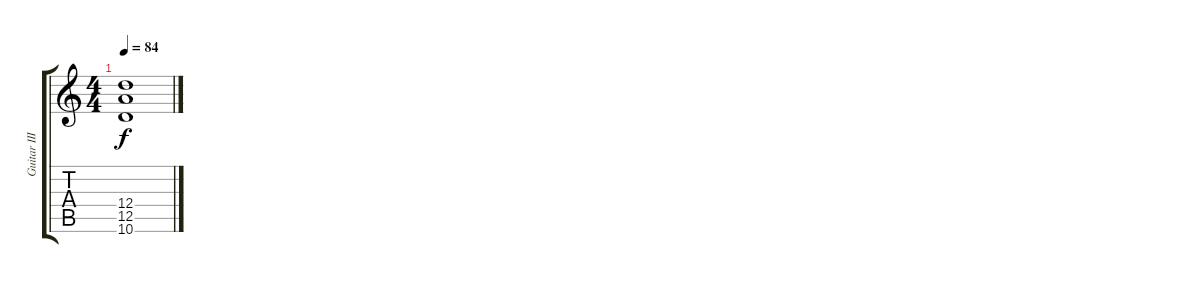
\track ("Guitar III (Jason)" "Guitar III") {instrument distortionguitar}
\staff {score tabs}
\tuning (E4 B3 G3 D3 A2 E2) {hide}
\ts (4 4)
\tempo 84
\clef g2
\ks c
(12.4{t} 12.5{t} 10.6{t}).1{dy f}
